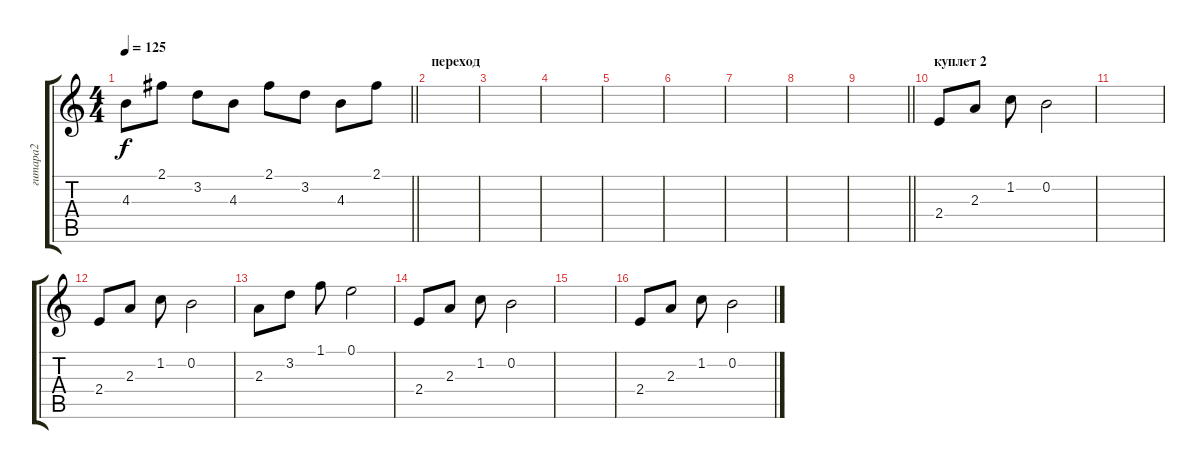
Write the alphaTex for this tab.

\track ("гитара2" "гитара2") {instrument electricguitarclean}
\staff {score tabs}
\tuning (E4 B3 G3 D3 A2 E2) {hide}
\ts (4 4)
\tempo 125
\clef g2
\barLineRight lightlight
\ks c
4.3.8{dy f} 2.1.8 3.2.8 4.3.8 2.1.8 3.2.8 4.3.8 2.1.8 |
\section ("" "переход")
|
|
|
|
|
|
|
\barLineRight lightlight
|
\section ("" "куплет 2")
2.4.8 2.3.8 1.2.8 0.2.2 |
|
2.4.8 2.3.8 1.2.8 0.2.2 |
2.3.8 3.2.8 1.1.8 0.1.2 |
2.4.8 2.3.8 1.2.8 0.2.2 |
|
2.4.8 2.3.8 1.2.8 0.2.2
